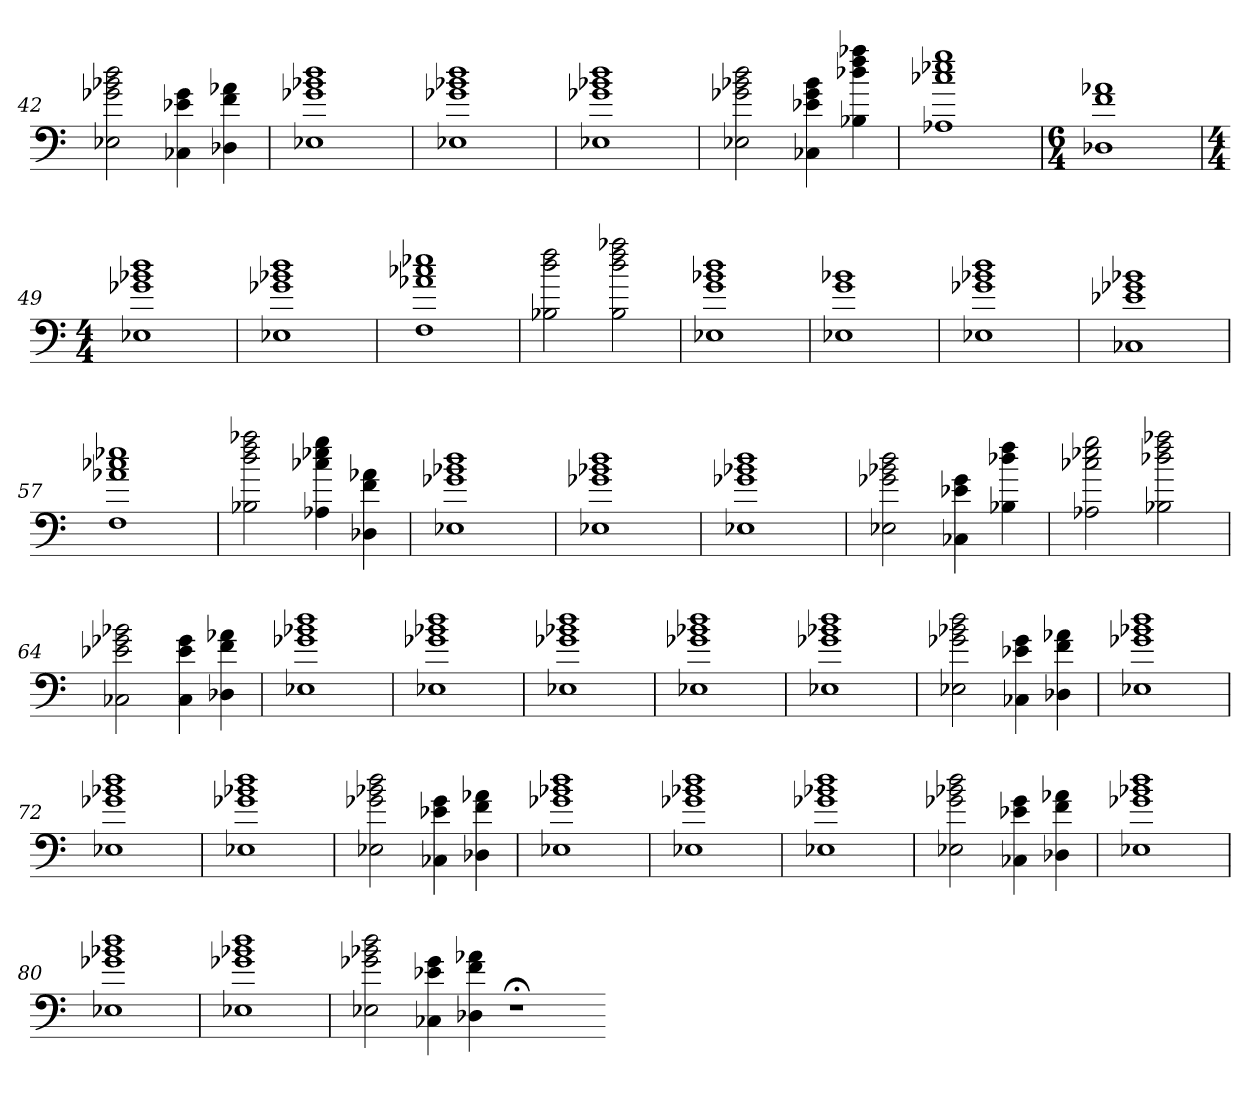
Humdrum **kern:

**kern
*part1
*staff1
=42
2E-X 2g-X 2b-X 2dd
4C-X 4e-X 4g-
4D-X 4f 4a-X
=43
1E-X 1g-X 1b-X 1dd
=44
1E-X 1g-X 1b-X 1dd
=45
1E-X 1g-X 1b-X 1dd
=46
2E-X 2g-X 2b-X 2dd
4C-X 4e-X 4g- 4b-
4B-X 4dd-X 4ff 4aa-X
=47
1A-X 1cc-X 1ee-X 1gg
=48
*M6/4
1D-X 1f 1a-X
=49
*M4/4
1E-X 1g-X 1b-X 1dd
=50
1E-X 1g-X 1b-X 1dd
=51
1F 1a-X 1cc-X 1ee-X
=52
2B-X 2dd 2ff
2B- 2dd 2ff 2aa-X
=53
1E-X 1g 1b-X 1dd
=54
1E-X 1g 1b-X
=55
1E-X 1g-X 1b-X 1dd
=56
1C-X 1e-X 1g-X 1b-X
=57
1F 1a-X 1cc-X 1ee-X
=58
2B-X 2dd 2ff 2aa-X
4A-X 4cc-X 4ee-X 4gg
4D-X 4f 4a-X
=59
1E-X 1g-X 1b-X 1dd
=60
1E-X 1g-X 1b-X 1dd
=61
1E-X 1g-X 1b-X 1dd
=62
2E-X 2g-X 2b-X 2dd
4C-X 4e-X 4g-
4B-X 4dd-X 4ff
=63
2A-X 2cc-X 2ee-X 2gg
2B-X 2dd-X 2ff 2aa-X
=64
2C-X 2e-X 2g-X 2b-X
4C- 4e- 4g-
4D-X 4f 4a-X
=65
1E-X 1g-X 1b-X 1dd
=66
1E-X 1g-X 1b-X 1dd
=67
1E-X 1g-X 1b-X 1dd
=68
1E-X 1g-X 1b-X 1dd
=69
1E-X 1g-X 1b-X 1dd
=70
2E-X 2g-X 2b-X 2dd
4C-X 4e-X 4g-
4D-X 4f 4a-X
=71
1E-X 1g-X 1b-X 1dd
=72
1E-X 1g-X 1b-X 1dd
=73
1E-X 1g-X 1b-X 1dd
=74
2E-X 2g-X 2b-X 2dd
4C-X 4e-X 4g-
4D-X 4f 4a-X
=75
1E-X 1g-X 1b-X 1dd
=76
1E-X 1g-X 1b-X 1dd
=77
1E-X 1g-X 1b-X 1dd
=78
2E-X 2g-X 2b-X 2dd
4C-X 4e-X 4g-
4D-X 4f 4a-X
=79
1E-X 1g-X 1b-X 1dd
=80
1E-X 1g-X 1b-X 1dd
=81
1E-X 1g-X 1b-X 1dd
=82
2E-X 2g-X 2b-X 2dd
4C-X 4e-X 4g-
4D-X 4f 4a-X
1r;<
=-
*-
